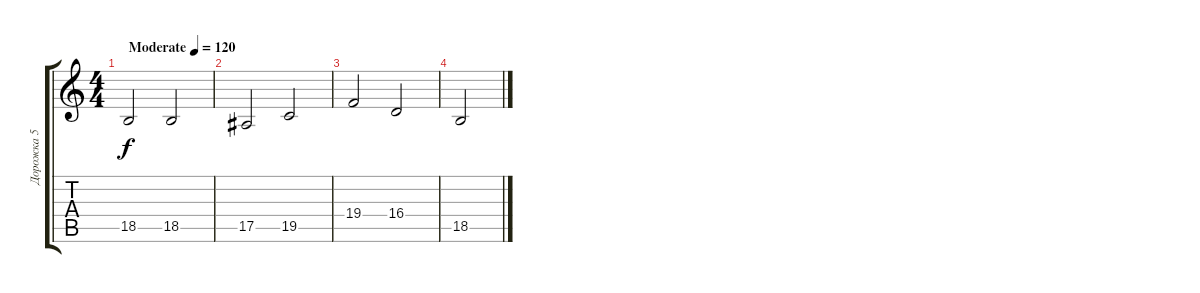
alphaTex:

\track ("Дорожка 5" "Дорожка 5") {instrument tubularbells}
\staff {score tabs}
\tuning (C4 G3 Eb3 Bb2 F2 C2) {hide}
\ts (4 4)
\tempo (120 "Moderate")
\clef g2
\ks c
18.5.2{dy f instrument tubularbells} 18.5.2 |
17.5.2 19.5.2 |
19.4.2 16.4.2 |
18.5.2
